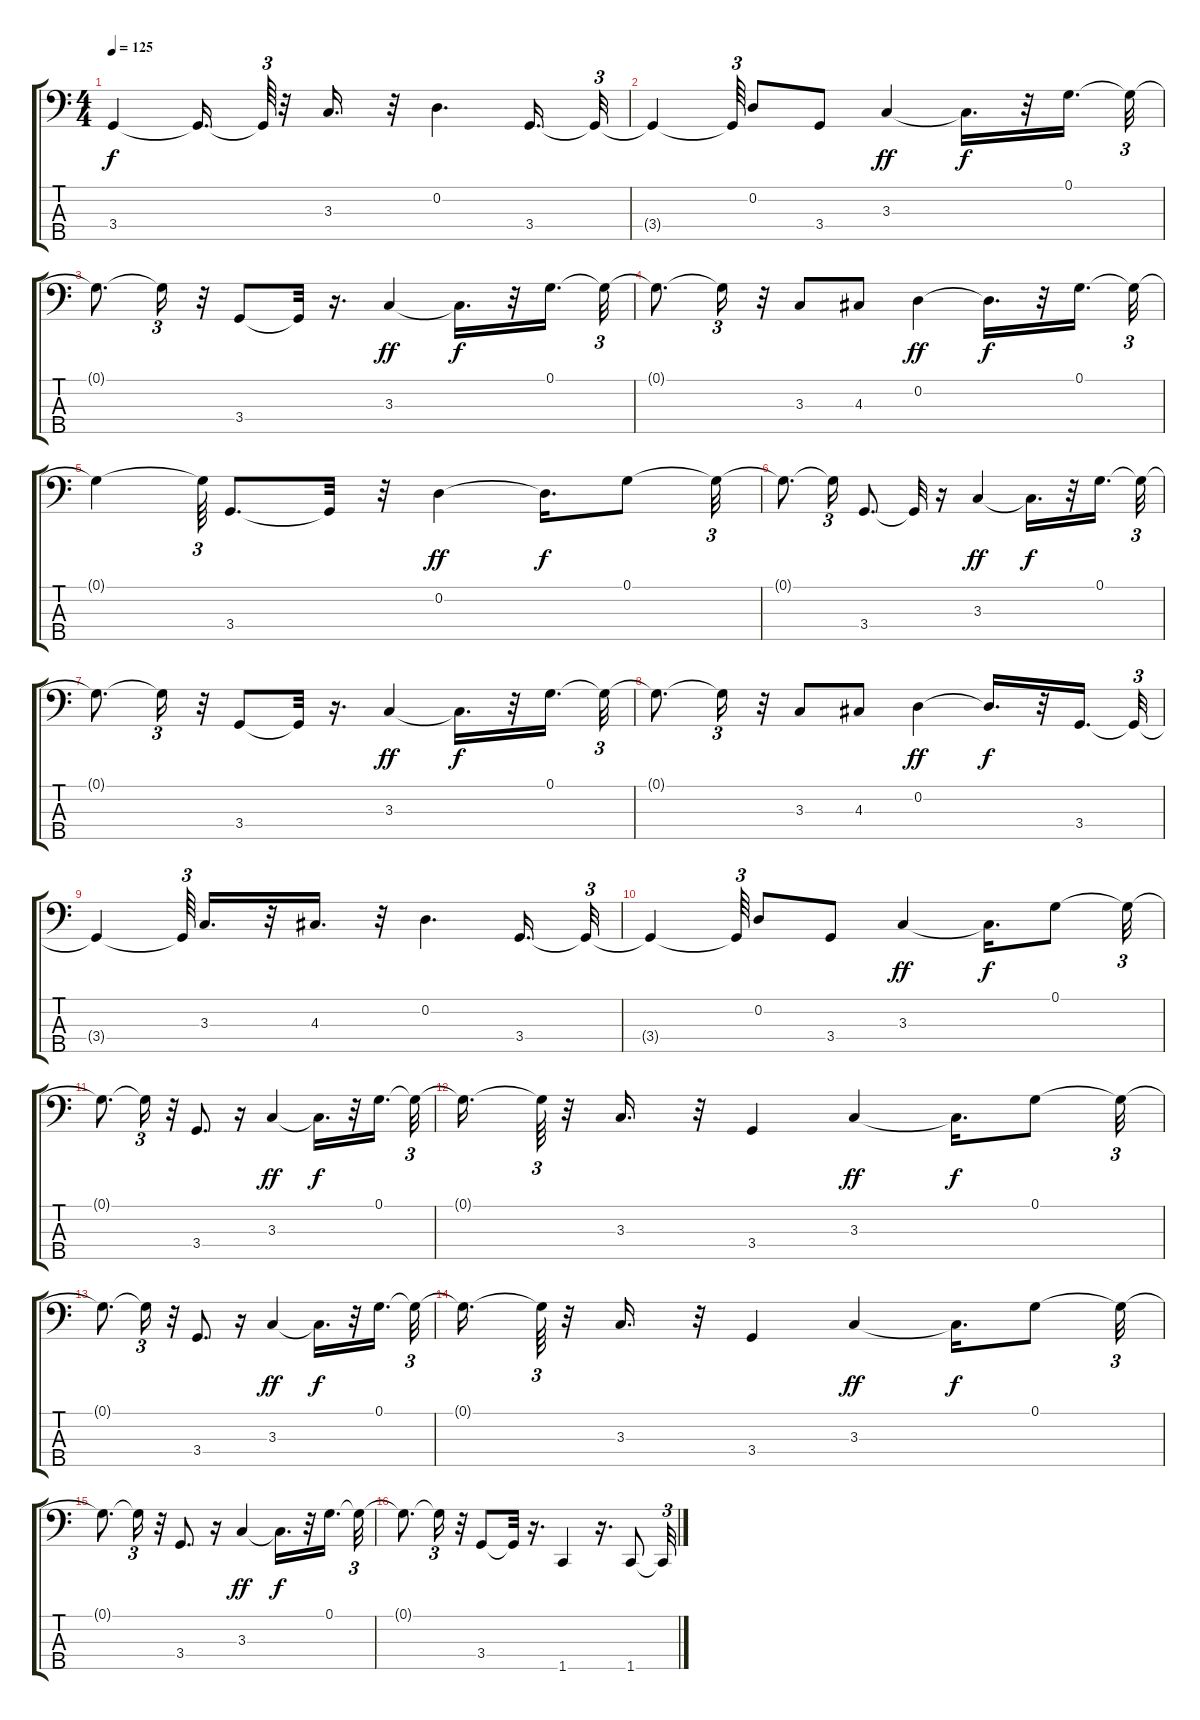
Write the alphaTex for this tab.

\track "" {instrument electricbassfinger}
\staff {score tabs}
\tuning (G2 D2 A1 E1 B0) {hide}
\ts (4 4)
\tempo 125
\clef f4
\ks c
3.4{t}.4{dy f} 3.4{t}.16{d} 3.4{t}.64{tu (3 2)} r.32 3.3.16{d} r.32 0.2.4{d} 3.4.16{d} 3.4{t}.32{tu (3 2)} |
3.4{t}.4 3.4{t}.64{tu (3 2)} 0.2.8 3.4.8 3.3.4{dy ff} 3.3{t}.16{d dy f} r.32 0.1.16{d} 0.1{t}.32{tu (3 2)} |
0.1{t}.8{d} 0.1{t}.16{tu (3 2)} r.32 3.4.8 3.4{t}.32 r.16{d} 3.3.4{dy ff} 3.3{t}.16{d dy f} r.32 0.1.16{d} 0.1{t}.32{tu (3 2)} |
0.1{t}.8{d} 0.1{t}.16{tu (3 2)} r.32 3.3.8 4.3.8 0.2.4{dy ff} 0.2{t}.16{d dy f} r.32 0.1.16{d} 0.1{t}.32{tu (3 2)} |
0.1{t}.4 0.1{t}.64{tu (3 2)} 3.4.8{d} 3.4{t}.32 r.32 0.2.4{dy ff} 0.2{t}.16{d dy f} 0.1.8 0.1{t}.32{tu (3 2)} |
0.1{t}.8{d} 0.1{t}.16{tu (3 2)} 3.4.8{d} 3.4{t}.32 r.16 3.3.4{dy ff} 3.3{t}.16{d dy f} r.32 0.1.16{d} 0.1{t}.32{tu (3 2)} |
0.1{t}.8{d} 0.1{t}.16{tu (3 2)} r.32 3.4.8 3.4{t}.32 r.16{d} 3.3.4{dy ff} 3.3{t}.16{d dy f} r.32 0.1.16{d} 0.1{t}.32{tu (3 2)} |
0.1{t}.8{d} 0.1{t}.16{tu (3 2)} r.32 3.3.8 4.3.8 0.2.4{dy ff} 0.2{t}.16{d dy f} r.32 3.4.16{d} 3.4{t}.32{tu (3 2)} |
3.4{t}.4 3.4{t}.64{tu (3 2)} 3.3.16{d} r.32 4.3.16{d} r.32 0.2.4{d} 3.4.16{d} 3.4{t}.32{tu (3 2)} |
3.4{t}.4 3.4{t}.64{tu (3 2)} 0.2.8 3.4.8 3.3.4{dy ff} 3.3{t}.16{d dy f} 0.1.8 0.1{t}.32{tu (3 2)} |
0.1{t}.8{d} 0.1{t}.16{tu (3 2)} r.32 3.4.8{d} r.16 3.3.4{dy ff} 3.3{t}.16{d dy f} r.32 0.1.16{d} 0.1{t}.32{tu (3 2)} |
0.1{t}.16{d} 0.1{t}.64{tu (3 2)} r.32 3.3.16{d} r.32 3.4.4 3.3.4{dy ff} 3.3{t}.16{d dy f} 0.1.8 0.1{t}.32{tu (3 2)} |
0.1{t}.8{d} 0.1{t}.16{tu (3 2)} r.32 3.4.8{d} r.16 3.3.4{dy ff} 3.3{t}.16{d dy f} r.32 0.1.16{d} 0.1{t}.32{tu (3 2)} |
0.1{t}.16{d} 0.1{t}.64{tu (3 2)} r.32 3.3.16{d} r.32 3.4.4 3.3.4{dy ff} 3.3{t}.16{d dy f} 0.1.8 0.1{t}.32{tu (3 2)} |
0.1{t}.8{d} 0.1{t}.16{tu (3 2)} r.32 3.4.8{d} r.16 3.3.4{dy ff} 3.3{t}.16{d dy f} r.32 0.1.16{d} 0.1{t}.32{tu (3 2)} |
0.1{t}.8{d} 0.1{t}.16{tu (3 2)} r.32 3.4.8 3.4{t}.32 r.16{d} 1.5.4 r.16{d} 1.5.8 1.5{t}.32{tu (3 2)}
